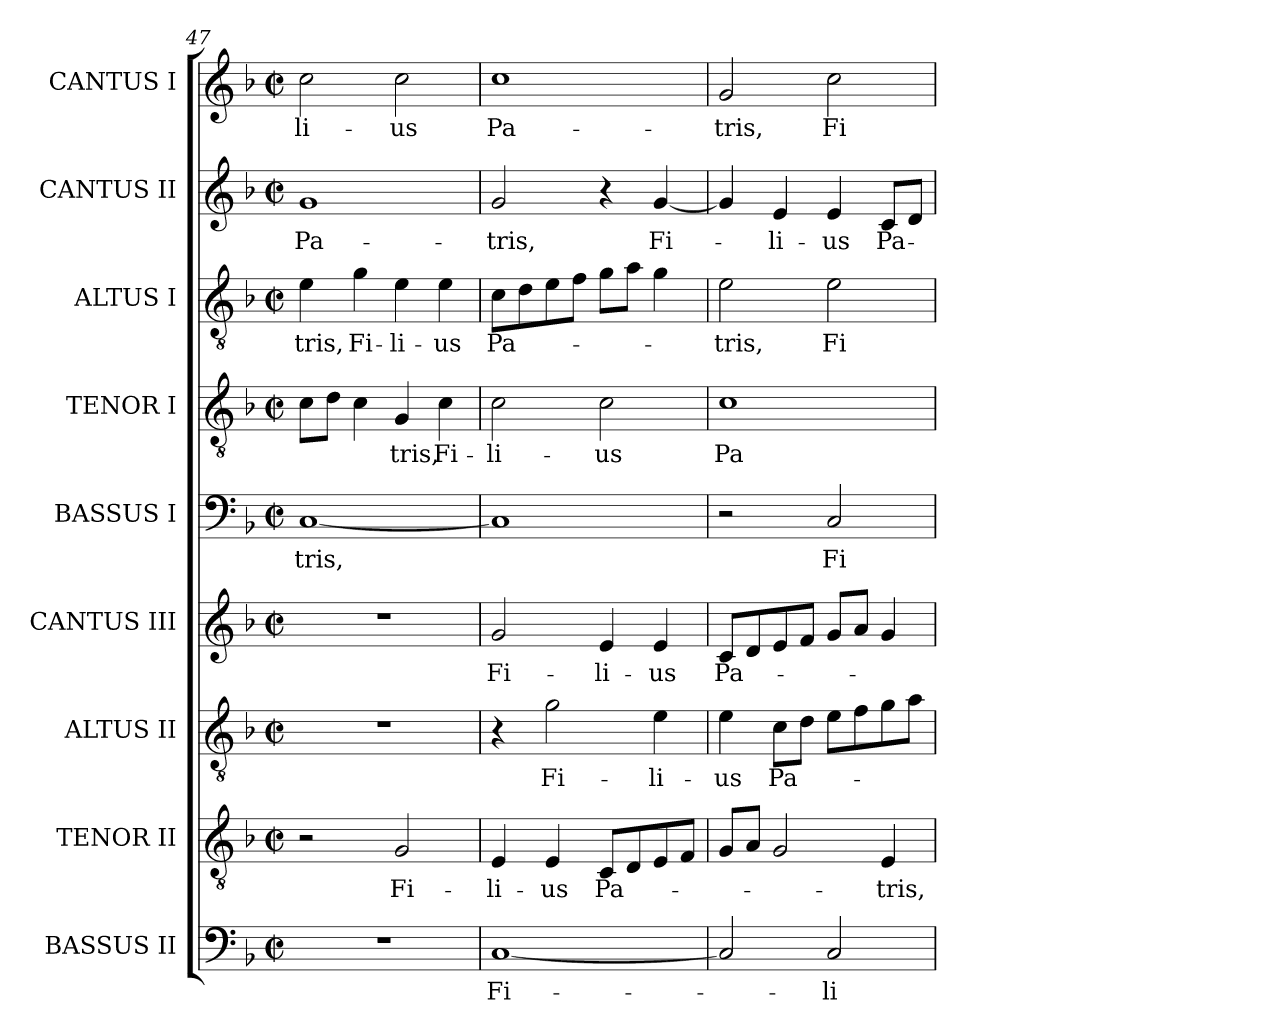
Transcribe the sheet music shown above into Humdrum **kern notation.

**kern	**text	**kern	**text	**kern	**text	**kern	**text	**kern	**text	**kern	**text	**kern	**text	**kern	**text	**kern	**text
*part9	*part9	*part8	*part8	*part7	*part7	*part6	*part6	*part5	*part5	*part4	*part4	*part3	*part3	*part2	*part2	*part1	*part1
*staff9	*staff9	*staff8	*staff8	*staff7	*staff7	*staff6	*staff6	*staff5	*staff5	*staff4	*staff4	*staff3	*staff3	*staff2	*staff2	*staff1	*staff1
*I"BASSUS II	*	*I"TENOR II	*	*I"ALTUS II	*	*I"CANTUS III	*	*I"BASSUS I	*	*I"TENOR I	*	*I"ALTUS I	*	*I"CANTUS II	*	*I"CANTUS I	*
*I'B. II	*	*I'T. II	*	*I'A. II	*	*I'C. III	*	*I'B. I	*	*I'T. I	*	*I'A. I	*	*I'C. II	*	*I'C. I	*
!!LO:PB:g=z
*clefF4	*	*clefGv2	*	*clefGv2	*	*clefG2	*	*clefF4	*	*clefGv2	*	*clefGv2	*	*clefG2	*	*clefG2	*
*	*	*ITrd7c12	*	*ITrd7c12	*	*	*	*	*	*ITrd7c12	*	*ITrd7c12	*	*	*	*	*
*k[b-]	*	*k[b-]	*	*k[b-]	*	*k[b-]	*	*k[b-]	*	*k[b-]	*	*k[b-]	*	*k[b-]	*	*k[b-]	*
*F:	*	*F:	*	*F:	*	*F:	*	*F:	*	*F:	*	*F:	*	*F:	*	*F:	*
*M2/2	*	*M2/2	*	*M2/2	*	*M2/2	*	*M2/2	*	*M2/2	*	*M2/2	*	*M2/2	*	*M2/2	*
*met(c|)	*	*met(c|)	*	*met(c|)	*	*met(c|)	*	*met(c|)	*	*met(c|)	*	*met(c|)	*	*met(c|)	*	*met(c|)	*
=47	=47	=47	=47	=47	=47	=47	=47	=47	=47	=47	=47	=47	=47	=47	=47	=47	=47
!	!	!	!	!	!	!	!	!	!LO:LY:b:color=#000000	!	!	!	!	!	!	!	!
!	!	!	!	!	!	!	!	!	!	!	!	!	!LO:LY:b:color=#000000	!	!	!	!
!	!	!	!	!	!	!	!	!	!	!	!	!	!	!	!LO:LY:b:color=#000000	!	!
!	!	!	!	!	!	!	!	!	!	!	!	!	!	!	!	!	!LO:LY:b:color=#000000
1r	.	2r	.	1r	.	1r	.	[<1Ci	-tris,	8Ci\L	.	4Ei\	-tris,	1gi	Pa-	2cci\	-li-
.	.	.	.	.	.	.	.	.	.	8Di\J	.	.	.	.	.	.	.
!	!	!	!	!	!	!	!	!	!	!	!	!	!LO:LY:b:color=#000000	!	!	!	!
.	.	.	.	.	.	.	.	.	.	4Ci\	.	4Gi\	Fi-	.	.	.	.
!	!	!	!LO:LY:b:color=#000000	!	!	!	!	!	!	!	!	!	!	!	!	!	!
!	!	!	!	!	!	!	!	!	!	!	!LO:LY:b:color=#000000	!	!	!	!	!	!
!	!	!	!	!	!	!	!	!	!	!	!	!	!LO:LY:b:color=#000000	!	!	!	!
!	!	!	!	!	!	!	!	!	!	!	!	!	!	!	!	!	!LO:LY:b:color=#000000
.	.	2GGi/	Fi-	.	.	.	.	.	.	4GGi/	-tris,	4Ei\	-li-	.	.	2cci\	-us
!	!	!	!	!	!	!	!	!	!	!	!LO:LY:b:color=#000000	!	!	!	!	!	!
!	!	!	!	!	!	!	!	!	!	!	!	!	!LO:LY:b:color=#000000	!	!	!	!
.	.	.	.	.	.	.	.	.	.	4Ci\	Fi-	4Ei\	-us	.	.	.	.
=48	=48	=48	=48	=48	=48	=48	=48	=48	=48	=48	=48	=48	=48	=48	=48	=48	=48
!	!LO:LY:b:color=#000000	!	!	!	!	!	!	!	!	!	!	!	!	!	!	!	!
!	!	!	!LO:LY:b:color=#000000	!	!	!	!	!	!	!	!	!	!	!	!	!	!
!	!	!	!	!	!	!	!LO:LY:b:color=#000000	!	!	!	!	!	!	!	!	!	!
!	!	!	!	!	!	!	!	!	!	!	!LO:LY:b:color=#000000	!	!	!	!	!	!
!	!	!	!	!	!	!	!	!	!	!	!	!	!LO:LY:b:color=#000000	!	!	!	!
!	!	!	!	!	!	!	!	!	!	!	!	!	!	!	!LO:LY:b:color=#000000	!	!
!	!	!	!	!	!	!	!	!	!	!	!	!	!	!	!	!	!LO:LY:b:color=#000000
[<1Ci	Fi-	4EEi/	-li-	4r	.	2gi/	Fi-	1Ci]	.	2Ci\	-li-	8Ci\L	Pa-	2gi/	-tris,	1cci	Pa-
.	.	.	.	.	.	.	.	.	.	.	.	8Di\	.	.	.	.	.
!	!	!	!LO:LY:b:color=#000000	!	!	!	!	!	!	!	!	!	!	!	!	!	!
!	!	!	!	!	!LO:LY:b:color=#000000	!	!	!	!	!	!	!	!	!	!	!	!
.	.	4EEi/	-us	2Gi\	Fi-	.	.	.	.	.	.	8Ei\	.	.	.	.	.
.	.	.	.	.	.	.	.	.	.	.	.	8Fi\J	.	.	.	.	.
!	!	!	!LO:LY:b:color=#000000	!	!	!	!	!	!	!	!	!	!	!	!	!	!
!	!	!	!	!	!	!	!LO:LY:b:color=#000000	!	!	!	!	!	!	!	!	!	!
!	!	!	!	!	!	!	!	!	!	!	!LO:LY:b:color=#000000	!	!	!	!	!	!
.	.	8CCi/L	Pa-	.	.	4ei/	-li-	.	.	2Ci\	-us	8Gi\L	.	4r	.	.	.
.	.	8DDi/	.	.	.	.	.	.	.	.	.	8Ai\J	.	.	.	.	.
!	!	!	!	!	!LO:LY:b:color=#000000	!	!	!	!	!	!	!	!	!	!	!	!
!	!	!	!	!	!	!	!LO:LY:b:color=#000000	!	!	!	!	!	!	!	!	!	!
!	!	!	!	!	!	!	!	!	!	!	!	!	!	!	!LO:LY:b:color=#000000	!	!
.	.	8EEi/	.	4Ei\	-li-	4ei/	-us	.	.	.	.	4Gi\	.	[<4gi/	Fi-	.	.
.	.	8FFi/J	.	.	.	.	.	.	.	.	.	.	.	.	.	.	.
=49	=49	=49	=49	=49	=49	=49	=49	=49	=49	=49	=49	=49	=49	=49	=49	=49	=49
!	!	!	!	!	!LO:LY:b:color=#000000	!	!	!	!	!	!	!	!	!	!	!	!
!	!	!	!	!	!	!	!LO:LY:b:color=#000000	!	!	!	!	!	!	!	!	!	!
!	!	!	!	!	!	!	!	!	!	!	!LO:LY:b:color=#000000	!	!	!	!	!	!
!	!	!	!	!	!	!	!	!	!	!	!	!	!LO:LY:b:color=#000000	!	!	!	!
!	!	!	!	!	!	!	!	!	!	!	!	!	!	!	!	!	!LO:LY:b:color=#000000
2Ci/]	.	8GGi/L	.	4Ei\	-us	8ci/L	Pa-	2r	.	1Ci	Pa-	2Ei\	-tris,	4gi/]	.	2gi/	-tris,
.	.	8AAi/J	.	.	.	8di/	.	.	.	.	.	.	.	.	.	.	.
!	!	!	!	!	!LO:LY:b:color=#000000	!	!	!	!	!	!	!	!	!	!	!	!
!	!	!	!	!	!	!	!	!	!	!	!	!	!	!	!LO:LY:b:color=#000000	!	!
.	.	2GGi/	.	8Ci\L	Pa-	8ei/	.	.	.	.	.	.	.	4ei/	-li-	.	.
.	.	.	.	8Di\J	.	8fi/J	.	.	.	.	.	.	.	.	.	.	.
!	!LO:LY:b:color=#000000	!	!	!	!	!	!	!	!	!	!	!	!	!	!	!	!
!	!	!	!	!	!	!	!	!	!LO:LY:b:color=#000000	!	!	!	!	!	!	!	!
!	!	!	!	!	!	!	!	!	!	!	!	!	!LO:LY:b:color=#000000	!	!	!	!
!	!	!	!	!	!	!	!	!	!	!	!	!	!	!	!LO:LY:b:color=#000000	!	!
!	!	!	!	!	!	!	!	!	!	!	!	!	!	!	!	!	!LO:LY:b:color=#000000
2Ci/	-li-	.	.	8Ei\L	.	8gi/L	.	2Ci/	Fi-	.	.	2Ei\	Fi-	4ei/	-us	2cci\	Fi-
.	.	.	.	8Fi\	.	8ai/J	.	.	.	.	.	.	.	.	.	.	.
!	!	!	!LO:LY:b:color=#000000	!	!	!	!	!	!	!	!	!	!	!	!	!	!
!	!	!	!	!	!	!	!	!	!	!	!	!	!	!	!LO:LY:b:color=#000000	!	!
.	.	4EEi/	-tris,	8Gi\	.	4gi/	.	.	.	.	.	.	.	8ci/L	Pa-	.	.
.	.	.	.	8Ai\J	.	.	.	.	.	.	.	.	.	8di/J	.	.	.
=	=	=	=	=	=	=	=	=	=	=	=	=	=	=	=	=	=
*-	*-	*-	*-	*-	*-	*-	*-	*-	*-	*-	*-	*-	*-	*-	*-	*-	*-
